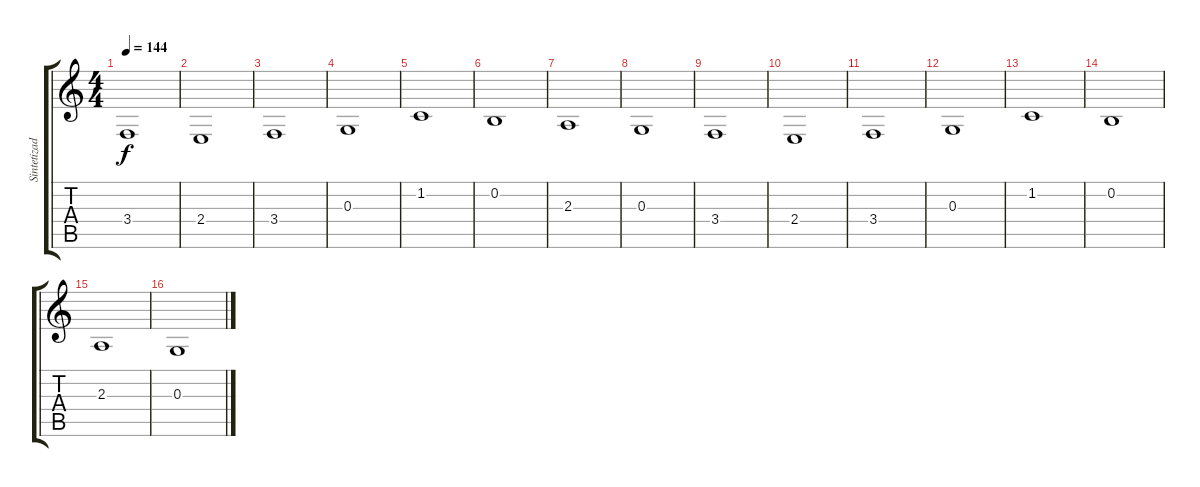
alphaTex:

\track ("Sintetizador" "Sintetizad") {instrument choiraahs}
\staff {score tabs}
\tuning (E4 B3 G3 D3 A2 E2) {hide}
\ts (4 4)
\tempo 144
\clef g2
\ks c
3.4.1{dy f} |
2.4.1 |
3.4.1 |
0.3.1 |
1.2.1 |
0.2.1 |
2.3.1 |
0.3.1 |
3.4.1 |
2.4.1 |
3.4.1 |
0.3.1 |
1.2.1 |
0.2.1 |
2.3.1 |
0.3.1
